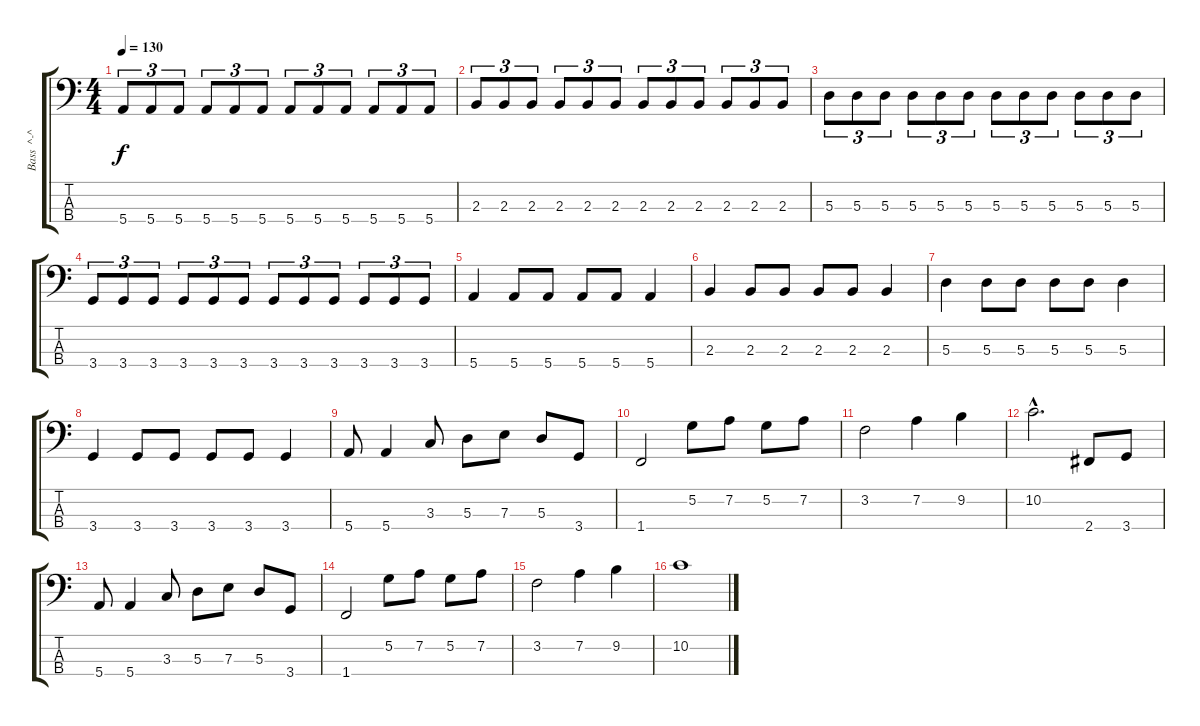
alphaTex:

\track ("Bass  ^-^" "Bass  ^-^") {instrument electricbassfinger}
\staff {score tabs}
\tuning (G2 D2 A1 E1) {hide}
\ts (4 4)
\tempo 130
\clef f4
\ks c
5.4.8{tu (3 2) dy f} 5.4.8{tu (3 2)} 5.4.8{tu (3 2)} 5.4.8{tu (3 2)} 5.4.8{tu (3 2)} 5.4.8{tu (3 2)} 5.4.8{tu (3 2)} 5.4.8{tu (3 2)} 5.4.8{tu (3 2)} 5.4.8{tu (3 2)} 5.4.8{tu (3 2)} 5.4.8{tu (3 2)} |
2.3.8{tu (3 2)} 2.3.8{tu (3 2)} 2.3.8{tu (3 2)} 2.3.8{tu (3 2)} 2.3.8{tu (3 2)} 2.3.8{tu (3 2)} 2.3.8{tu (3 2)} 2.3.8{tu (3 2)} 2.3.8{tu (3 2)} 2.3.8{tu (3 2)} 2.3.8{tu (3 2)} 2.3.8{tu (3 2)} |
5.3.8{tu (3 2)} 5.3.8{tu (3 2)} 5.3.8{tu (3 2)} 5.3.8{tu (3 2)} 5.3.8{tu (3 2)} 5.3.8{tu (3 2)} 5.3.8{tu (3 2)} 5.3.8{tu (3 2)} 5.3.8{tu (3 2)} 5.3.8{tu (3 2)} 5.3.8{tu (3 2)} 5.3.8{tu (3 2)} |
3.4.8{tu (3 2)} 3.4.8{tu (3 2)} 3.4.8{tu (3 2)} 3.4.8{tu (3 2)} 3.4.8{tu (3 2)} 3.4.8{tu (3 2)} 3.4.8{tu (3 2)} 3.4.8{tu (3 2)} 3.4.8{tu (3 2)} 3.4.8{tu (3 2)} 3.4.8{tu (3 2)} 3.4.8{tu (3 2)} |
5.4.4 5.4.8 5.4.8 5.4.8 5.4.8 5.4.4 |
2.3.4 2.3.8 2.3.8 2.3.8 2.3.8 2.3.4 |
5.3.4 5.3.8 5.3.8 5.3.8 5.3.8 5.3.4 |
3.4.4 3.4.8 3.4.8 3.4.8 3.4.8 3.4.4 |
5.4.8 5.4.4 3.3.8 5.3.8 7.3.8 5.3.8 3.4.8 |
1.4.2 5.2.8 7.2.8 5.2.8 7.2.8 |
3.2.2 7.2.4 9.2.4 |
10.2{hac}.2{d} 2.4.8 3.4.8 |
5.4.8 5.4.4 3.3.8 5.3.8 7.3.8 5.3.8 3.4.8 |
1.4.2 5.2.8 7.2.8 5.2.8 7.2.8 |
3.2.2 7.2.4 9.2.4 |
10.2.1
